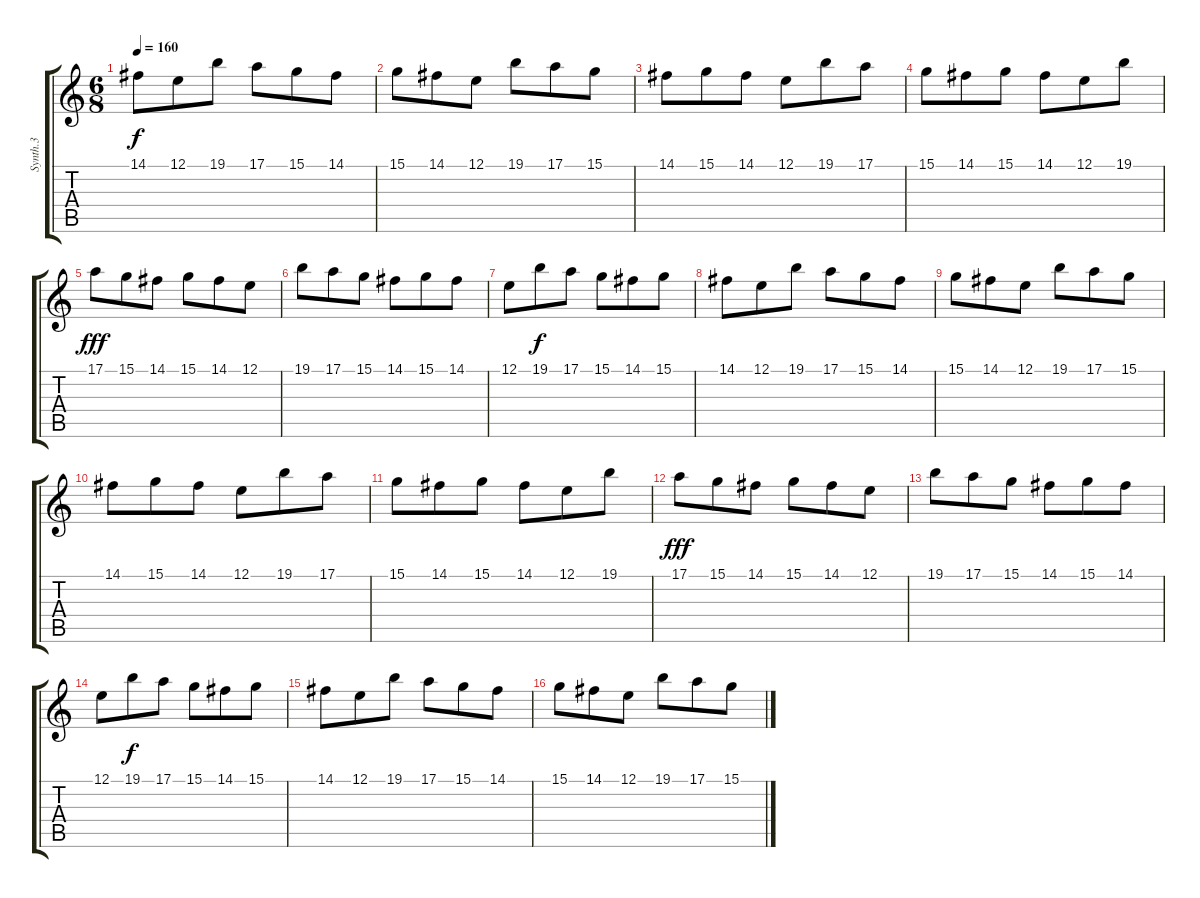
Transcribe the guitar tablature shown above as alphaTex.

\track ("Synth.3" "Synth.3") {instrument vibraphone}
\staff {score tabs}
\tuning (E4 B3 G3 D3 A2 E2) {hide}
\ts (6 8)
\tempo 160
\clef g2
\ks c
14.1.8{dy f} 12.1.8 19.1.8 17.1.8 15.1.8 14.1.8 |
15.1.8 14.1.8 12.1.8 19.1.8 17.1.8 15.1.8 |
14.1.8 15.1.8 14.1.8 12.1.8 19.1.8 17.1.8 |
15.1.8 14.1.8 15.1.8 14.1.8 12.1.8 19.1.8 |
17.1.8{dy fff} 15.1.8 14.1.8 15.1.8 14.1.8 12.1.8 |
19.1.8 17.1.8 15.1.8 14.1.8 15.1.8 14.1.8 |
12.1.8 19.1.8{dy f} 17.1.8 15.1.8 14.1.8 15.1.8 |
14.1.8 12.1.8 19.1.8 17.1.8 15.1.8 14.1.8 |
15.1.8 14.1.8 12.1.8 19.1.8 17.1.8 15.1.8 |
14.1.8 15.1.8 14.1.8 12.1.8 19.1.8 17.1.8 |
15.1.8 14.1.8 15.1.8 14.1.8 12.1.8 19.1.8 |
17.1.8{dy fff} 15.1.8 14.1.8 15.1.8 14.1.8 12.1.8 |
19.1.8 17.1.8 15.1.8 14.1.8 15.1.8 14.1.8 |
12.1.8 19.1.8{dy f} 17.1.8 15.1.8 14.1.8 15.1.8 |
14.1.8 12.1.8 19.1.8 17.1.8 15.1.8 14.1.8 |
15.1.8 14.1.8 12.1.8 19.1.8 17.1.8 15.1.8
